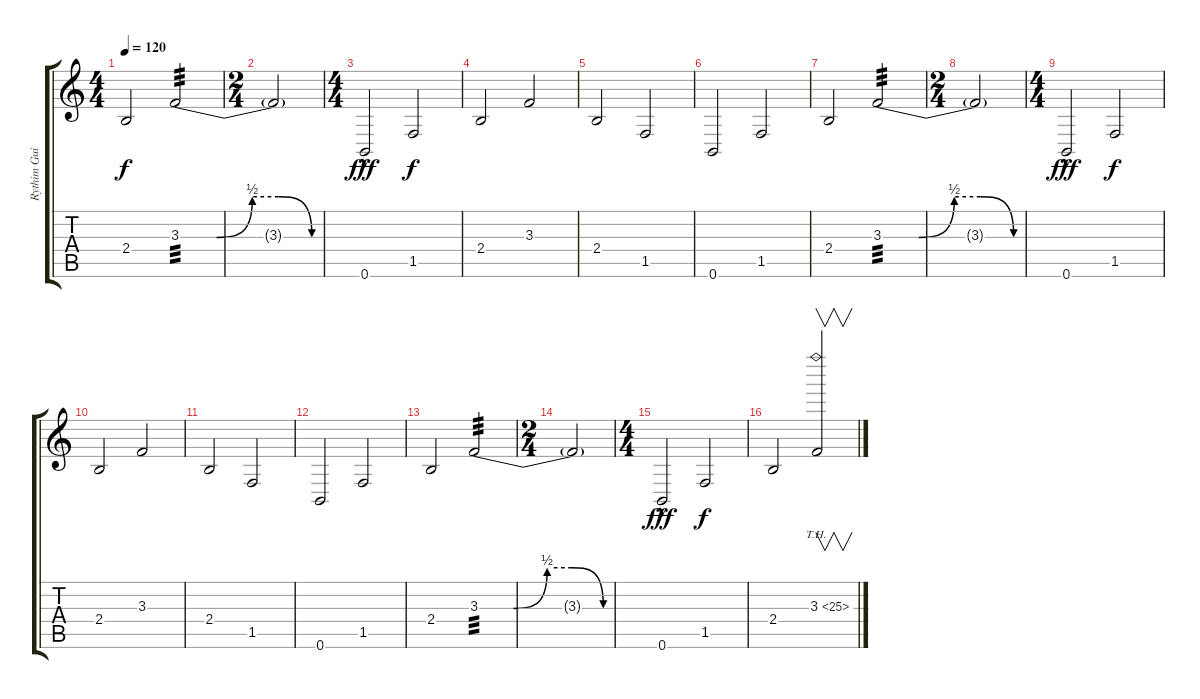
\track ("Rythim Guitar" "Rythim Gui") {instrument overdrivenguitar}
\staff {score tabs}
\tuning (B3 Gb3 D3 A2 E2 B1) {hide}
\ts (4 4)
\tempo 120
\clef g2
\ks c
2.4.2{dy f} 3.3{be (custom 0 0 15 0 30 2 41 2 55 0 60 0)}.2{tp 3} |
\ts (2 4)
3.3{t}.2 |
\ts (4 4)
0.6{hac}.2{dy fff} 1.5.2{dy f} |
2.4.2 3.3.2 |
2.4.2 1.5.2 |
0.6.2 1.5.2 |
2.4.2 3.3{be (custom 0 0 15 0 30 2 41 2 55 0 60 0)}.2{tp 3} |
\ts (2 4)
3.3{t}.2 |
\ts (4 4)
0.6{hac}.2{dy fff} 1.5.2{dy f} |
2.4.2 3.3.2 |
2.4.2 1.5.2 |
0.6.2 1.5.2 |
2.4.2 3.3{be (custom 0 0 15 0 30 2 41 2 55 0 60 0)}.2{tp 3} |
\ts (2 4)
3.3{t}.2 |
\ts (4 4)
0.6{hac}.2{dy fff} 1.5.2{dy f} |
2.4.2 3.3{th 22}.2{v}
